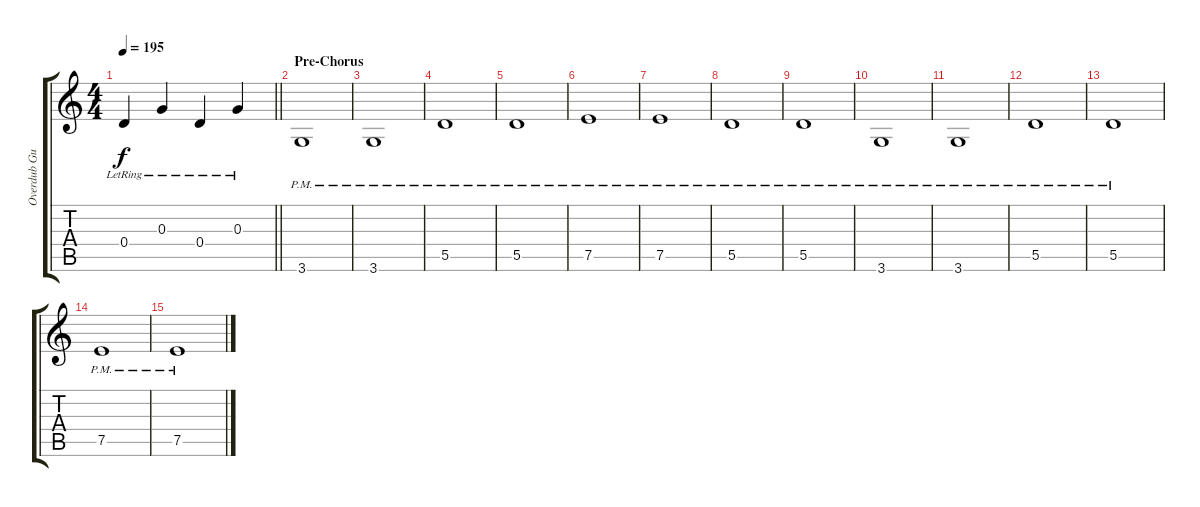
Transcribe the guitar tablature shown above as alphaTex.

\track ("Overdub Guitar" "Overdub Gu") {instrument acousticguitarsteel}
\staff {score tabs}
\tuning (E4 B3 G3 D3 A2 E2) {hide}
\ts (4 4)
\tempo 195
\clef g2
\barLineRight lightlight
\ks c
0.4{lr}.4{dy f} 0.3{lr}.4 0.4{lr}.4 0.3{lr}.4 |
\section ("" "Pre-Chorus")
3.6{pm}.1{volume 13 instrument distortionguitar} |
3.6{pm}.1 |
5.5{pm}.1 |
5.5{pm}.1 |
7.5{pm}.1 |
7.5{pm}.1 |
5.5{pm}.1 |
5.5{pm}.1 |
3.6{pm}.1 |
3.6{pm}.1 |
5.5{pm}.1 |
5.5{pm}.1 |
7.5{pm}.1 |
7.5{pm}.1
